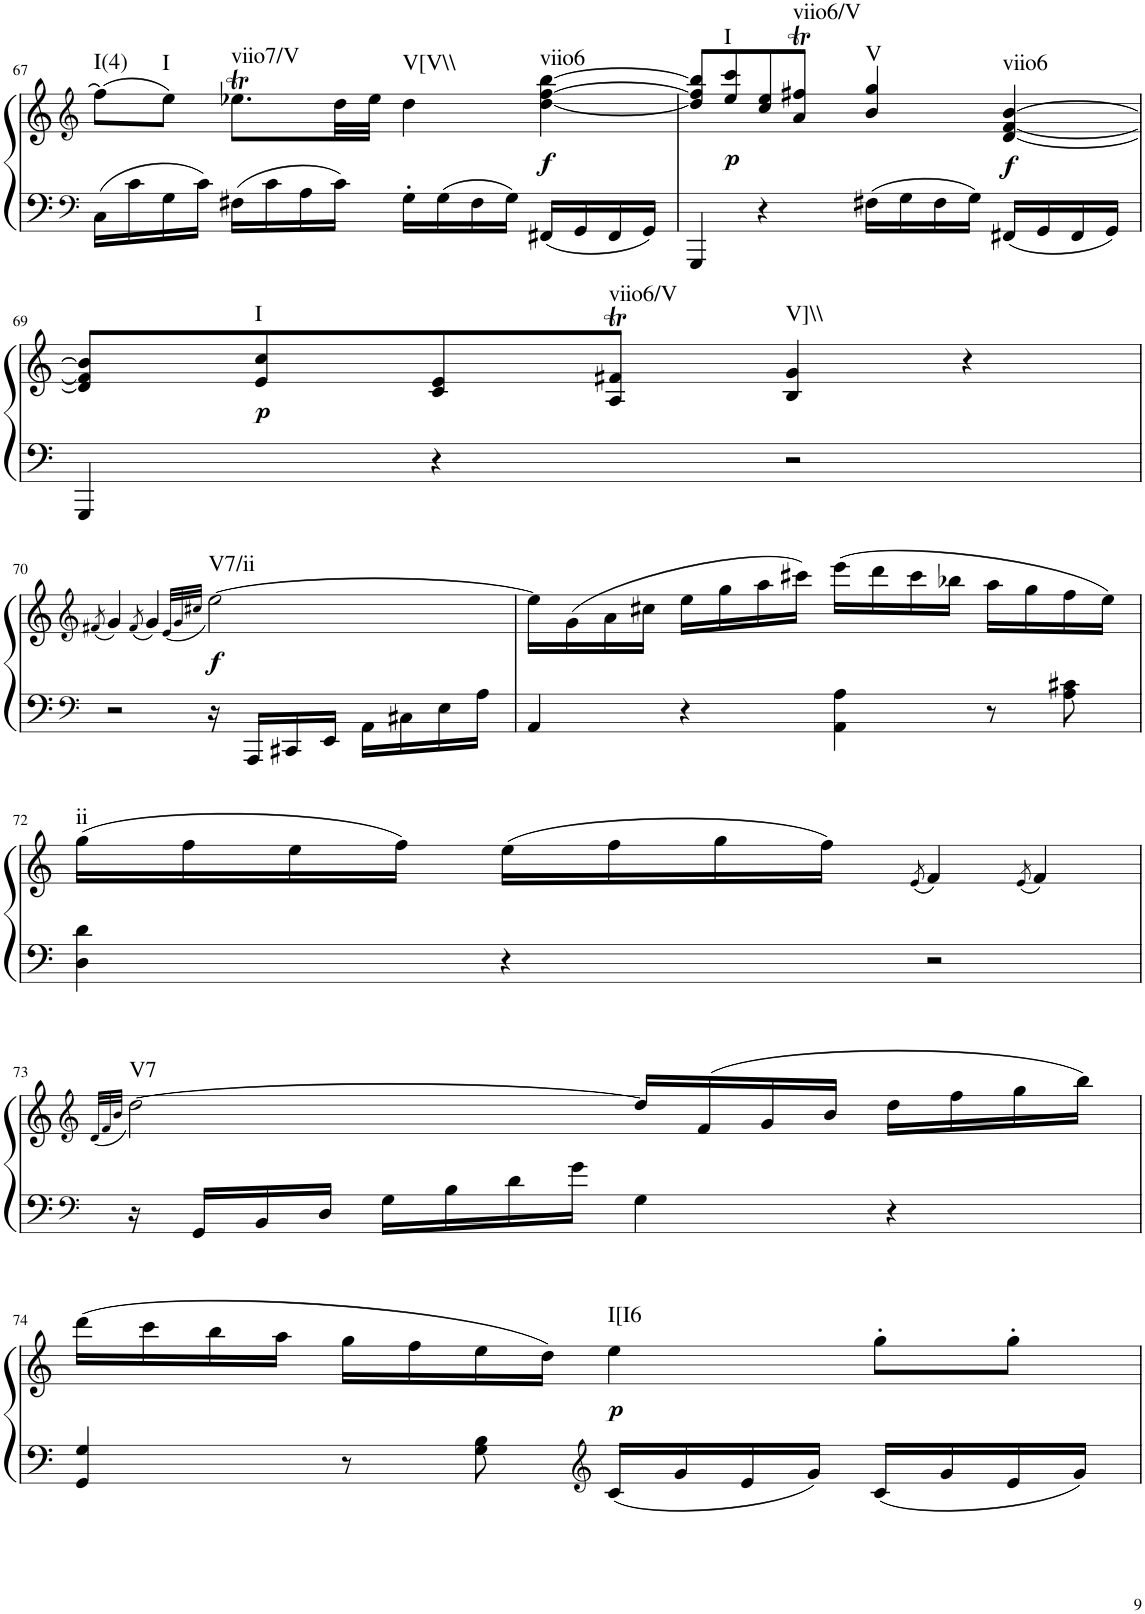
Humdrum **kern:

**kern	**kern	**dynam	**harte
*part1	*part1	*part1	*part1
*staff2	*staff1	*staff1/2	*
*I"Klavier linke Hand	*	*	*
!!LO:PB:g=z
*clefF4	*clefG2	*	*
*k[]	*k[]	*	*
*M4/4	*M4/4	*	*
=67	=67	=67	=67
!	!	!	!LO:H:kt=I(4)
16C\LL	(8ff\L]	.	N
16c\	.	.	.
!	!	!	!LO:H:kt=I
16G\	8ee\J)	.	N
16c\JJ	.	.	.
!	!	!	!LO:H:kt=viio7/V
16F#X\LL	8.ee-XT\L	.	N
16c\	.	.	.
16A\	.	.	.
16c\JJ	32dd\LL	.	.
.	32ee-\JJJ	.	.
!	!	!	!LO:H:kt=V[V\\
16G'\LL	4dd\	.	N
16G\	.	.	.
16F#\	.	.	.
16G\JJ	.	.	.
!	!	!LO:DY:b	!LO:H:kt=viio6
16FF#X/LL	[4dd\ [4ff\ [4bb\	f	N
16GG/	.	.	.
16FF#/	.	.	.
16GG/JJ	.	.	.
=68	=68	=68	=68
4GGG/	8dd/] 8ff/] 8bb/]L	.	.
!	!	!LO:DY:b	!LO:H:kt=I
.	8ee/ 8ccc/	p	N
4r	8cc/ 8ee/	.	.
!	!	!	!LO:H:kt=viio6/V
.	8a/T 8ff#X/TJ	.	N
!	!	!	!LO:H:kt=V
16F#X\LL	4b/ 4gg/	.	N
16G\	.	.	.
16F#\	.	.	.
16G\JJ	.	.	.
!	!	!LO:DY:b	!LO:H:kt=viio6
16FF#X/LL	[4d/ [4f/ [4b/	f	N
16GG/	.	.	.
16FF#/	.	.	.
16GG/JJ	.	.	.
!!LO:LB:g=z
=69	=69	=69	=69
4GGG/	8d/] 8f/] 8b/]L	.	.
!	!	!LO:DY:b	!LO:H:kt=I
.	8e/ 8cc/	p	N
4r	8c/ 8e/	.	.
!	!	!	!LO:H:kt=viio6/V
.	8A/T 8f#X/TJ	.	N
!	!	!	!LO:H:kt=V]\\
2r	4B/ 4g/	.	N
.	4r	.	.
!!LO:LB:g=z
=70	=70	=70	=70
*clefF4	*clefG2	*	*
.	(8qf#X/	.	.
2r	4g/)	.	.
.	(8qf#/	.	.
.	4g/)	.	.
.	(32qe/LLL	.	.
.	32qg/	.	.
.	32qcc#X/JJJ	.	.
!	!	!LO:DY:b	!LO:H:kt=V7/ii
16r	[2ee\)	f	N
16AAA/LL	.	.	.
16CC#X/	.	.	.
16EE/JJ	.	.	.
16AA\LL	.	.	.
16C#X\	.	.	.
16E\	.	.	.
16A\JJ	.	.	.
=71	=71	=71	=71
4AA/	16ee\LL]	.	.
.	(16g\	.	.
.	16a\	.	.
.	16cc#X\JJ	.	.
4r	16ee\LL	.	.
.	16gg\	.	.
.	16aa\	.	.
.	16ccc#X\JJ)	.	.
4AA\ 4A\	(16eee\LL	.	.
.	16ddd\	.	.
.	16ccc#\	.	.
.	16bb-X\JJ	.	.
8r	16aa\LL	.	.
.	16gg\	.	.
8A\ 8c#X\	16ff\	.	.
.	16ee\JJ)	.	.
!!LO:LB:g=z
=72	=72	=72	=72
!	!	!	!LO:H:kt=ii
4D\ 4d\	(16gg\LL	.	N
.	16ff\	.	.
.	16ee\	.	.
.	16ff\JJ)	.	.
4r	(16ee\LL	.	.
.	16ff\	.	.
.	16gg\	.	.
.	16ff\JJ)	.	.
.	(8qe/	.	.
2r	4f/)	.	.
.	(8qe/	.	.
.	4f/)	.	.
!!LO:LB:g=z
=73	=73	=73	=73
*clefF4	*clefG2	*	*
.	(32qd/LLL	.	.
.	32qf/	.	.
.	32qb/JJJ	.	.
!	!	!	!LO:H:kt=V7
16r	[2dd\)	.	N
16GG/LL	.	.	.
16BB/	.	.	.
16D/JJ	.	.	.
16G\LL	.	.	.
16B\	.	.	.
16d\	.	.	.
16g\JJ	.	.	.
4G\	16dd/LL]	.	.
.	(16f/	.	.
.	16g/	.	.
.	16b/JJ	.	.
4r	16dd\LL	.	.
.	16ff\	.	.
.	16gg\	.	.
.	16bb\JJ)	.	.
!!LO:LB:g=z
=74	=74	=74	=74
4GG/ 4G/	(16ddd\LL	.	.
.	16ccc\	.	.
.	16bb\	.	.
.	16aa\JJ	.	.
8r	16gg\LL	.	.
.	16ff\	.	.
8G\ 8B\	16ee\	.	.
.	16dd\JJ)	.	.
*clefG2	*	*	*
!	!	!LO:DY:b	!LO:H:kt=I[I6
16c/LL	4ee\	p	N
16g/	.	.	.
16e/	.	.	.
16g/JJ	.	.	.
16c/LL	8gg'\L	.	.
16g/	.	.	.
16e/	8gg'\J	.	.
16g/JJ	.	.	.
=	=	=	=
*-	*-	*-	*-
